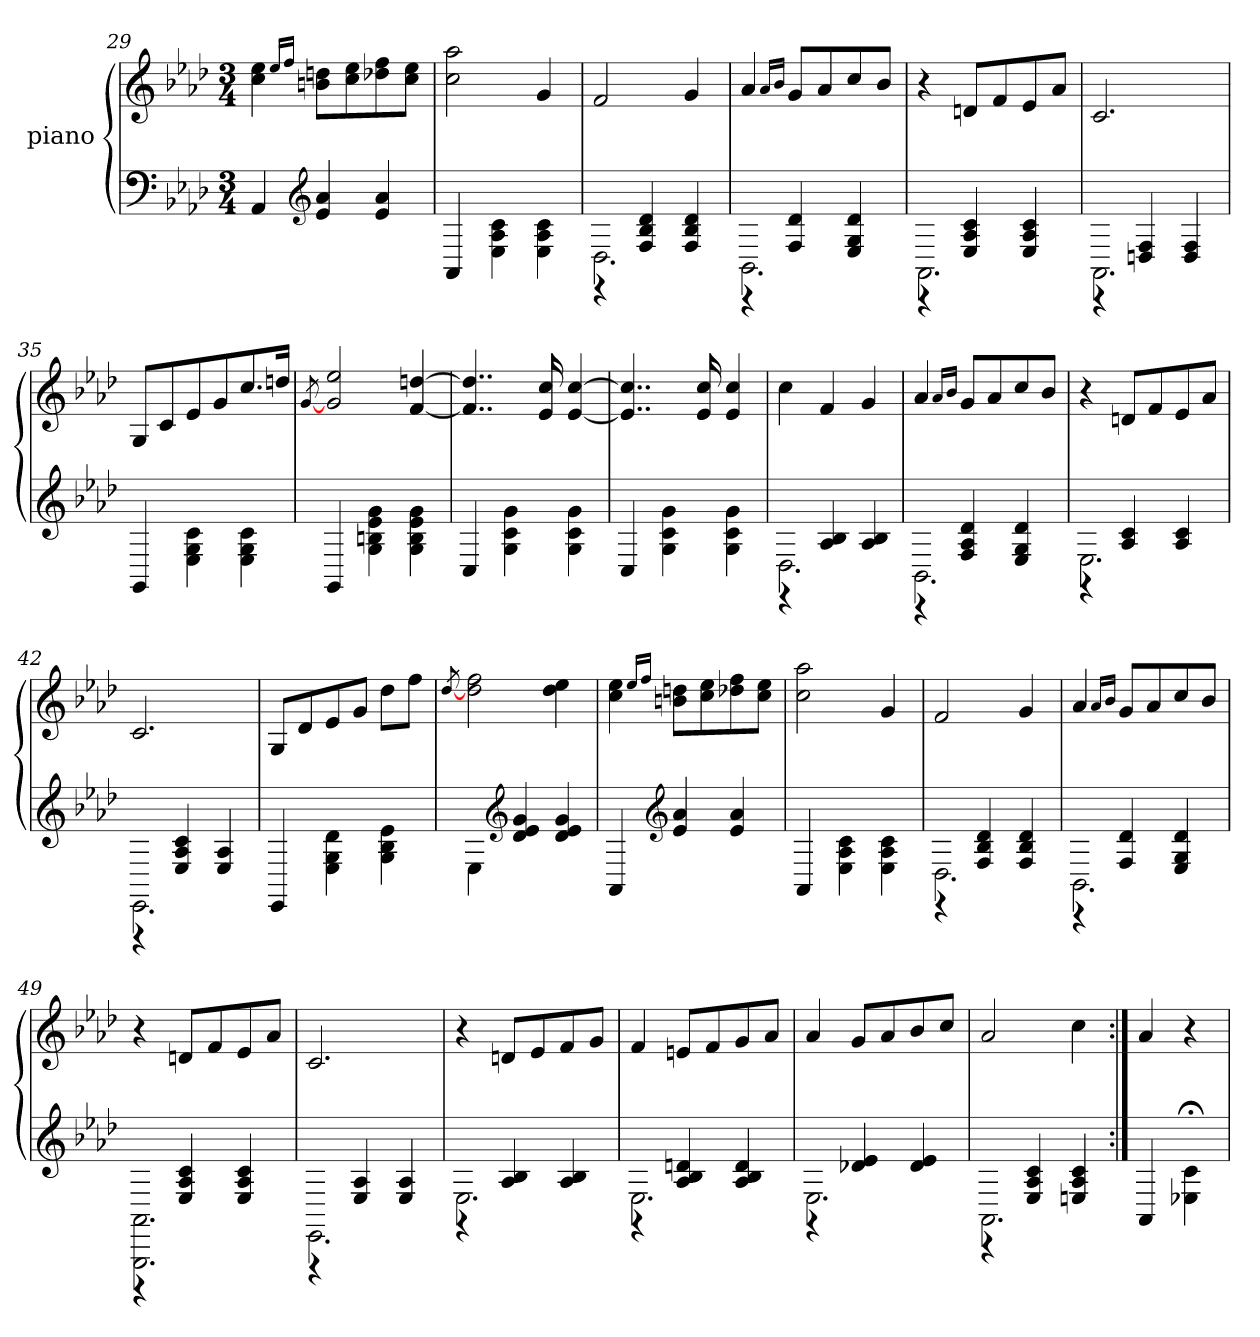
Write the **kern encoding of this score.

**kern	**kern
*part2	*part1
*staff2	*staff1
*I"piano	*I"piano
*clefF4	*clefG2
*k[b-e-a-d-]	*k[b-e-a-d-]
*M3/4	*M3/4
=29	=29
4AA-/	4cc\ 4ee-\
*clefG2	*
.	16qee-/LL
.	16qff/JJ
4e-/ 4a-/	8bn\ 8ddn\L
.	8cc\ 8ee-\
4e-/ 4a-/	8dd-X\ 8ff\
.	8cc\ 8ee-\J
=30	=30
4AA-/	2cc\ 2aa-\
4E-\ 4A-\ 4c\	.
4E-\ 4A-\ 4c\	4g/
=31	=31
*^	*
2.D-\	4r	2f/
.	4F/ 4B-/ 4d-/	.
.	4F/ 4B-/ 4d-/	4g/
=32	=32	=32
2.BB-\	4r	4a-/
.	.	16qa-/LL
.	.	16qb-/JJ
.	4F/ 4d-/	8g/L
.	.	8a-/
.	4E-/ 4G/ 4d-/	8cc/
.	.	8b-/J
=33	=33	=33
2.AA-\	4r	4r
.	4E-/ 4A-/ 4c/	8dn/L
.	.	8f/
.	4E-/ 4A-/ 4c/	8e-/
.	.	8a-/J
=34	=34	=34
2.AA-\	4r	2.c/
.	4Dn/ 4F/	.
.	4D/ 4F/	.
*v	*v	*
=35	=35
4GG/	8G/L
.	8c/
4E-\ 4G\ 4c\	8e-/
.	8g/
4E-\ 4G\ 4c\	8.cc/
.	16ddn/Jk
=36	=36
.	[8qg/
4GG/	2g/ 2ee-/
4G\ 4Bn\ 4e-\ 4g\	.
4G\ 4B\ 4e-\ 4g\	[4f/ [4ddn/
=37	=37
4C/	4..f/] 4..ddn/]
4G\ 4c\ 4g\	.
.	16e-/ 16cc/
4G\ 4c\ 4g\	[4e-/ [4cc/
=38	=38
4C/	4..e-/] 4..cc/]
4G\ 4c\ 4g\	.
.	16e-/ 16cc/
4G\ 4c\ 4g\	4e-/ 4cc/
=39	=39
*^	*
2.D-\	4r	4cc\
.	4A-/ 4B-/	4f/
.	4A-/ 4B-/	4g/
=40	=40	=40
2.BB-\	4r	4a-/
.	.	16qa-/LL
.	.	16qb-/JJ
.	4F/ 4A-/ 4d-/	8g/L
.	.	8a-/
.	4E-/ 4G/ 4d-/	8cc/
.	.	8b-/J
=41	=41	=41
2.E-\	4r	4r
.	4A-/ 4c/	8dn/L
.	.	8f/
.	4A-/ 4c/	8e-/
.	.	8a-/J
=42	=42	=42
2.EE-\	4r	2.c/
.	4E-/ 4A-/ 4c/	.
.	4E-/ 4A-/	.
*v	*v	*
=43	=43
4EE-/	8G/L
.	8d-/
4E-\ 4G\ 4d-\	8e-/
.	8g/J
4G\ 4B-\ 4e-\	8dd-\L
.	8ff\J
=44	=44
.	[8qdd-/
4E-\	2dd-\ 2ff\
*clefG2	*
4d-/ 4e-/ 4g/	.
4d-/ 4e-/ 4g/	4dd-\ 4ee-\
=45	=45
4AA-/	4cc\ 4ee-\
*clefG2	*
.	16qee-/LL
.	16qff/JJ
4e-/ 4a-/	8bn\ 8ddn\L
.	8cc\ 8ee-\
4e-/ 4a-/	8dd-X\ 8ff\
.	8cc\ 8ee-\J
=46	=46
4AA-/	2cc\ 2aa-\
4E-\ 4A-\ 4c\	.
4E-\ 4A-\ 4c\	4g/
=47	=47
*^	*
2.D-\	4r	2f/
.	4F/ 4B-/ 4d-/	.
.	4F/ 4B-/ 4d-/	4g/
=48	=48	=48
2.BB-\	4r	4a-/
.	.	16qa-/LL
.	.	16qb-/JJ
.	4F/ 4d-/	8g/L
.	.	8a-/
.	4E-/ 4G/ 4d-/	8cc/
.	.	8b-/J
=49	=49	=49
2.GGG\ 2.AA-\	4r	4r
.	4E-/ 4A-/ 4c/	8dn/L
.	.	8f/
.	4E-/ 4A-/ 4c/	8e-/
.	.	8a-/J
=50	=50	=50
2.EE-\	4r	2.c/
.	4E-/ 4A-/	.
.	4E-/ 4A-/	.
=51	=51	=51
2.E-\	4r	4r
.	4A-/ 4B-/	8dn/L
.	.	8e-/
.	4A-/ 4B-/	8f/
.	.	8g/J
=52	=52	=52
2.E-\	4r	4f/
.	4A-/ 4B-/ 4dn/	8en/L
.	.	8f/
.	4A-/ 4B-/ 4d/	8g/
.	.	8a-/J
=53	=53	=53
2.E-\	4r	4a-/
.	4d-X/ 4e-/	8g/L
.	.	8a-/
.	4d-/ 4e-/	8b-/
.	.	8cc/J
=54	=54	=54
2.AA-\	4r	2a-/
.	4E-/ 4A-/ 4c/	.
.	4En/ 4A-/ 4c/	4cc\
*v	*v	*
=55:|!	=55:|!
4AA-/	4a-/
4E-X\;< 4c\;<	4r
=	=
*-	*-
